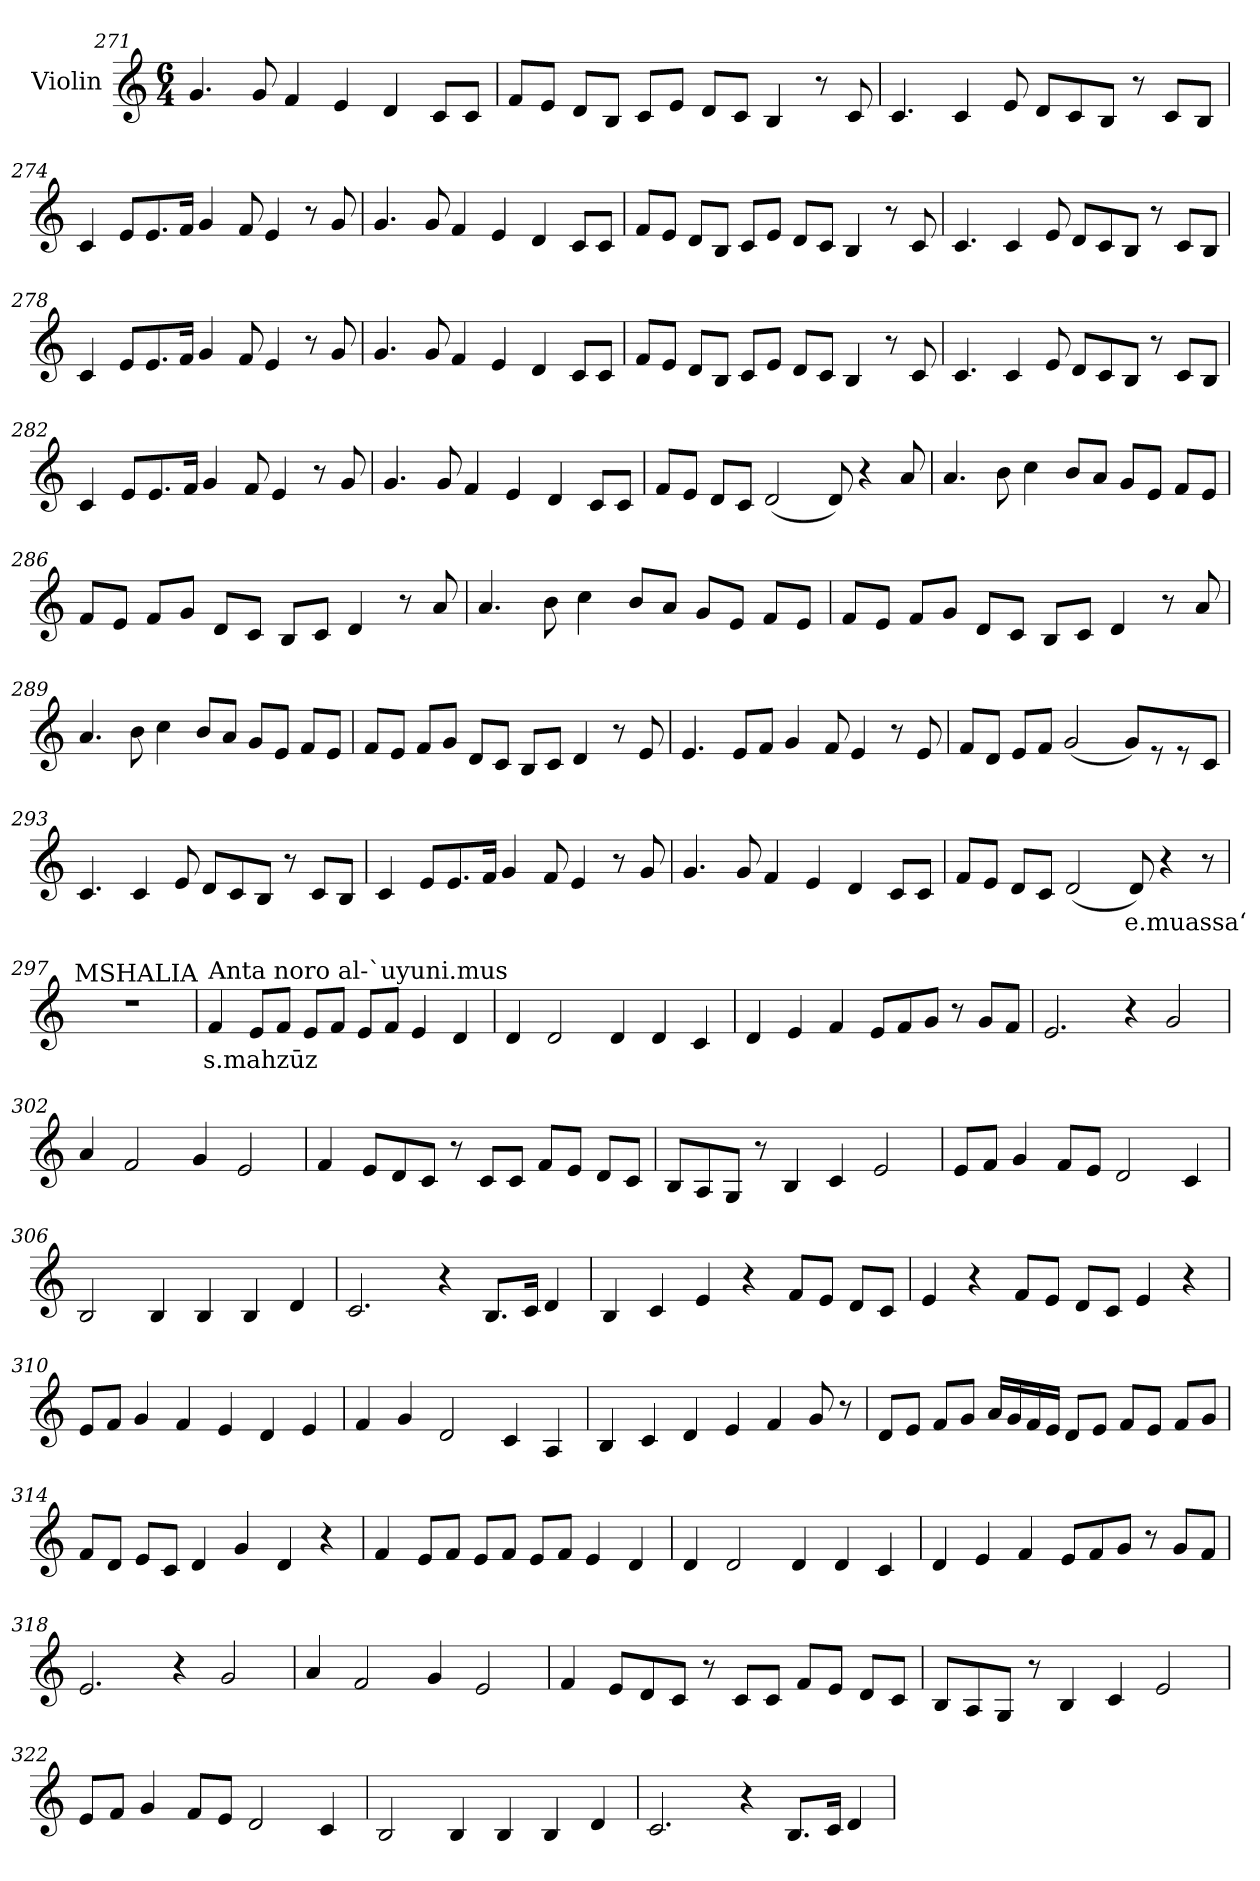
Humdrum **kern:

**kern	**text
*part1	*part1
*staff1	*staff1
*I"Violin	*
!!LO:PB:g=z
*clefG2	*
*k[]	*
*M6/4	*
=271	=271
4.g/	.
8g/	.
4f/	.
4e/	.
4d/	.
8c/L	.
8c/J	.
=272	=272
8f/L	.
8e/J	.
8d/L	.
8B/J	.
8c/L	.
8e/J	.
8d/L	.
8c/J	.
4B/	.
8r	.
8c/	.
=273	=273
4.c/	.
4c/	.
8e/	.
8d/L	.
8c/	.
8B/J	.
8r	.
8c/L	.
8B/J	.
!!LO:LB:g=z
=274	=274
4c/	.
8e/L	.
8.e/	.
16f/Jk	.
4g/	.
8f/	.
4e/	.
8r	.
8g/	.
!!LO:LB:g=z
=275	=275
4.g/	.
8g/	.
4f/	.
4e/	.
4d/	.
8c/L	.
8c/J	.
=276	=276
8f/L	.
8e/J	.
8d/L	.
8B/J	.
8c/L	.
8e/J	.
8d/L	.
8c/J	.
4B/	.
8r	.
8c/	.
=277	=277
4.c/	.
4c/	.
8e/	.
8d/L	.
8c/	.
8B/J	.
8r	.
8c/L	.
8B/J	.
!!LO:LB:g=z
=278	=278
4c/	.
8e/L	.
8.e/	.
16f/Jk	.
4g/	.
8f/	.
4e/	.
8r	.
8g/	.
=279	=279
4.g/	.
8g/	.
4f/	.
4e/	.
4d/	.
8c/L	.
8c/J	.
=280	=280
8f/L	.
8e/J	.
8d/L	.
8B/J	.
8c/L	.
8e/J	.
8d/L	.
8c/J	.
4B/	.
8r	.
8c/	.
!!LO:LB:g=z
=281	=281
4.c/	.
4c/	.
8e/	.
8d/L	.
8c/	.
8B/J	.
8r	.
8c/L	.
8B/J	.
!!LO:LB:g=z
=282	=282
4c/	.
8e/L	.
8.e/	.
16f/Jk	.
4g/	.
8f/	.
4e/	.
8r	.
8g/	.
=283	=283
4.g/	.
8g/	.
4f/	.
4e/	.
4d/	.
8c/L	.
8c/J	.
=284	=284
8f/L	.
8e/J	.
8d/L	.
8c/J	.
(<2d/	.
8d/)	.
4r	.
8a/	.
!!LO:LB:g=z
=285	=285
4.a/	.
8b\	.
4cc\	.
8b/L	.
8a/J	.
8g/L	.
8e/J	.
8f/L	.
8e/J	.
=286	=286
8f/L	.
8e/J	.
8f/L	.
8g/J	.
8d/L	.
8c/J	.
8B/L	.
8c/J	.
4d/	.
8r	.
8a/	.
=287	=287
4.a/	.
8b\	.
4cc\	.
8b/L	.
8a/J	.
8g/L	.
8e/J	.
8f/L	.
8e/J	.
!!LO:LB:g=z
=288	=288
8f/L	.
8e/J	.
8f/L	.
8g/J	.
8d/L	.
8c/J	.
8B/L	.
8c/J	.
4d/	.
8r	.
8a/	.
=289	=289
4.a/	.
8b\	.
4cc\	.
8b/L	.
8a/J	.
8g/L	.
8e/J	.
8f/L	.
8e/J	.
=290	=290
8f/L	.
8e/J	.
8f/L	.
8g/J	.
8d/L	.
8c/J	.
8B/L	.
8c/J	.
4d/	.
8r	.
8e/	.
!!LO:PB:g=z
=291	=291
4.e/	.
8e/L	.
8f/J	.
4g/	.
8f/	.
4e/	.
8r	.
8e/	.
=292	=292
8f/L	.
8d/J	.
8e/L	.
8f/J	.
(<2g/	.
8g/L)	.
8r	.
8r	.
8c/J	.
=293	=293
4.c/	.
4c/	.
8e/	.
8d/L	.
8c/	.
8B/J	.
8r	.
8c/L	.
8B/J	.
!!LO:LB:g=z
=294	=294
4c/	.
8e/L	.
8.e/	.
16f/Jk	.
4g/	.
8f/	.
4e/	.
8r	.
8g/	.
=295	=295
4.g/	.
8g/	.
4f/	.
4e/	.
4d/	.
8c/L	.
8c/J	.
=296	=296
8f/L	.
8e/J	.
8d/L	.
8c/J	.
(<2d/	.
!	!LO:LY:b
8d/)	e.muassa‘
4r	.
8r	.
!!LO:LB:g=z
=297	=297
!LO:TX:a:t=MSHALIA	!
1.r	.
=298	=298
*MM100	*
!LO:TX:a:t=Anta noro al-`uyuni.mus	!
!	!LO:LY:b
4f/	s.mahzūz
8e/L	.
8f/J	.
8e/L	.
8f/J	.
8e/L	.
8f/J	.
4e/	.
4d/	.
=299	=299
4d/	.
2d/	.
4d/	.
4d/	.
4c/	.
!!LO:LB:g=z
=300	=300
4d/	.
4e/	.
4f/	.
8e/L	.
8f/	.
8g/J	.
8r	.
8g/L	.
8f/J	.
=301	=301
2.e/	.
4r	.
2g/	.
=302	=302
4a/	.
2f/	.
4g/	.
2e/	.
=303	=303
4f/	.
8e/L	.
8d/	.
8c/J	.
8r	.
8c/L	.
8c/J	.
8f/L	.
8e/J	.
8d/L	.
8c/J	.
!!LO:LB:g=z
=304	=304
8B/L	.
8A/	.
8G/J	.
8r	.
4B/	.
4c/	.
2e/	.
=305	=305
8e/L	.
8f/J	.
4g/	.
8f/L	.
8e/J	.
2d/	.
4c/	.
=306	=306
2B/	.
4B/	.
4B/	.
4B/	.
4d/	.
=307	=307
2.c/	.
4r	.
8.B/L	.
16c/Jk	.
4d/	.
!!LO:LB:g=z
=308	=308
4B/	.
4c/	.
4e/	.
4r	.
8f/L	.
8e/J	.
8d/L	.
8c/J	.
=309	=309
4e/	.
4r	.
8f/L	.
8e/J	.
8d/L	.
8c/J	.
4e/	.
4r	.
=310	=310
8e/L	.
8f/J	.
4g/	.
4f/	.
4e/	.
4d/	.
4e/	.
=311	=311
4f/	.
4g/	.
2d/	.
4c/	.
4A/	.
!!LO:LB:g=z
=312	=312
4B/	.
4c/	.
4d/	.
4e/	.
4f/	.
8g/	.
8r	.
=313	=313
8d/L	.
8e/J	.
8f/L	.
8g/J	.
16a/LL	.
16g/	.
16f/	.
16e/JJ	.
8d/L	.
8e/J	.
8f/L	.
8e/J	.
8f/L	.
8g/J	.
=314	=314
8f/L	.
8d/J	.
8e/L	.
8c/J	.
4d/	.
4g/	.
4d/	.
4r	.
!!LO:LB:g=z
=315	=315
4f/	.
8e/L	.
8f/J	.
8e/L	.
8f/J	.
8e/L	.
8f/J	.
4e/	.
4d/	.
=316	=316
4d/	.
2d/	.
4d/	.
4d/	.
4c/	.
=317	=317
4d/	.
4e/	.
4f/	.
8e/L	.
8f/	.
8g/J	.
8r	.
8g/L	.
8f/J	.
=318	=318
2.e/	.
4r	.
2g/	.
!!LO:PB:g=z
=319	=319
4a/	.
2f/	.
4g/	.
2e/	.
=320	=320
4f/	.
8e/L	.
8d/	.
8c/J	.
8r	.
8c/L	.
8c/J	.
8f/L	.
8e/J	.
8d/L	.
8c/J	.
=321	=321
8B/L	.
8A/	.
8G/J	.
8r	.
4B/	.
4c/	.
2e/	.
=322	=322
8e/L	.
8f/J	.
4g/	.
8f/L	.
8e/J	.
2d/	.
4c/	.
!!LO:LB:g=z
=323	=323
2B/	.
4B/	.
4B/	.
4B/	.
4d/	.
=324	=324
2.c/	.
4r	.
8.B/L	.
16c/Jk	.
4d/	.
=	=
*-	*-
